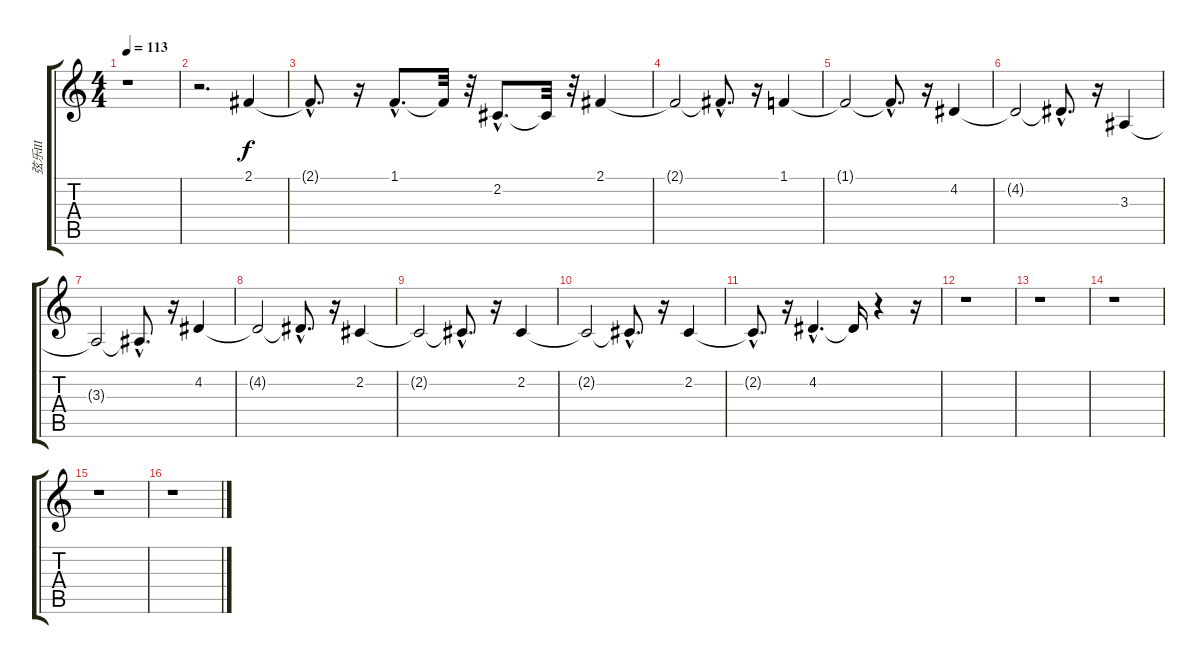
\track ("弦乐III" "弦乐III") {instrument tremolostrings}
\staff {score tabs}
\tuning (E4 B3 G3 D3 A2 E2) {hide}
\ts (4 4)
\tempo 113
\clef g2
\ks c
r.1{dy f} |
r.2{d} 2.1.4{volume 12} |
2.1{hac t}.8{d} r.16 1.1{hac}.8{d} 1.1{t}.32 r.32 2.2{hac}.8{d} 2.2{t}.32 r.32 2.1.4 |
2.1{t}.2 2.1{hac t}.8{d} r.16 1.1.4 |
1.1{t}.2 1.1{hac t}.8{d} r.16 4.2.4 |
4.2{t}.2 4.2{hac t}.8{d} r.16 3.3.4 |
3.3{t}.2 3.3{hac t}.8{d} r.16 4.2.4 |
4.2{t}.2 4.2{hac t}.8{d} r.16 2.2.4 |
2.2{t}.2 2.2{hac t}.8{d} r.16 2.2.4 |
2.2{t}.2 2.2{hac t}.8{d} r.16 2.2.4 |
2.2{hac t}.8{d} r.16 4.2{hac}.4{d} 4.2{t}.16 r.4 r.16 |
r.1 |
r.1 |
r.1 |
r.1 |
r.1
